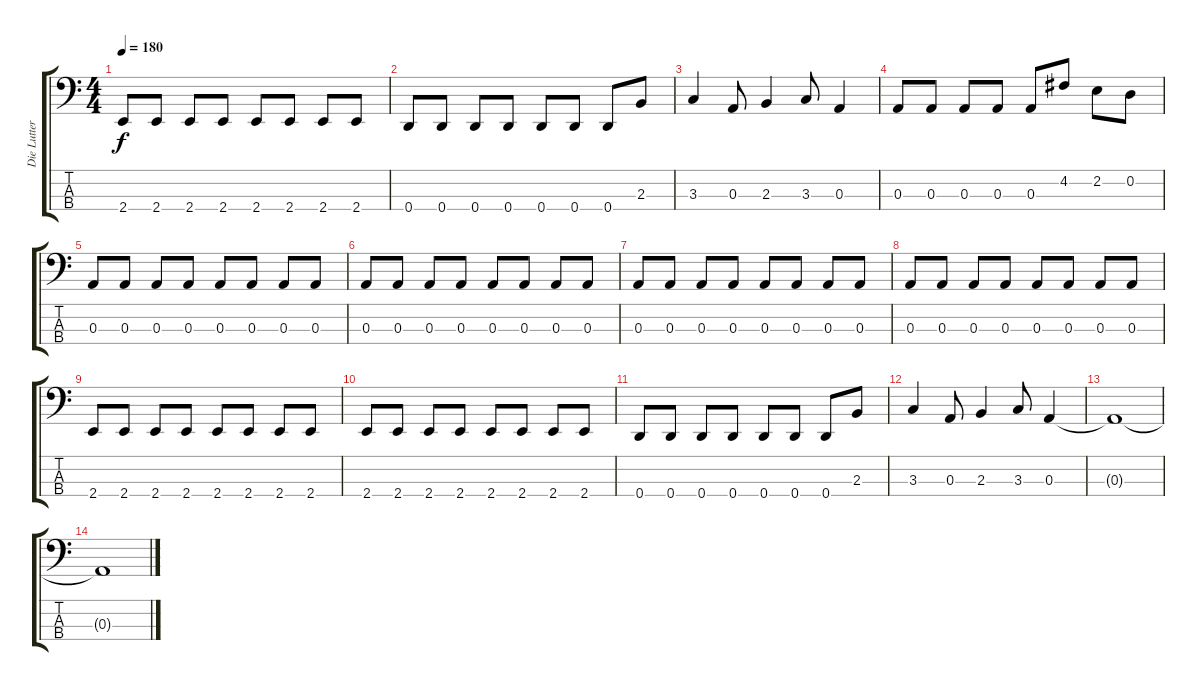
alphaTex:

\track ("Die Lutter" "Die Lutter") {instrument electricbasspick}
\staff {score tabs}
\tuning (G2 D2 A1 D1) {hide}
\ts (4 4)
\tempo 180
\clef f4
\ks c
2.4.8{dy f} 2.4.8 2.4.8 2.4.8 2.4.8 2.4.8 2.4.8 2.4.8 |
0.4.8 0.4.8 0.4.8 0.4.8 0.4.8 0.4.8 0.4.8 2.3.8 |
3.3.4 0.3.8 2.3.4 3.3.8 0.3.4 |
0.3.8 0.3.8 0.3.8 0.3.8 0.3.8 4.2.8 2.2.8 0.2.8 |
0.3.8 0.3.8 0.3.8 0.3.8 0.3.8 0.3.8 0.3.8 0.3.8 |
0.3.8 0.3.8 0.3.8 0.3.8 0.3.8 0.3.8 0.3.8 0.3.8 |
0.3.8 0.3.8 0.3.8 0.3.8 0.3.8 0.3.8 0.3.8 0.3.8 |
0.3.8 0.3.8 0.3.8 0.3.8 0.3.8 0.3.8 0.3.8 0.3.8 |
2.4.8 2.4.8 2.4.8 2.4.8 2.4.8 2.4.8 2.4.8 2.4.8 |
2.4.8 2.4.8 2.4.8 2.4.8 2.4.8 2.4.8 2.4.8 2.4.8 |
0.4.8 0.4.8 0.4.8 0.4.8 0.4.8 0.4.8 0.4.8 2.3.8 |
3.3.4 0.3.8 2.3.4 3.3.8 0.3.4 |
0.3{t}.1 |
0.3{t}.1
